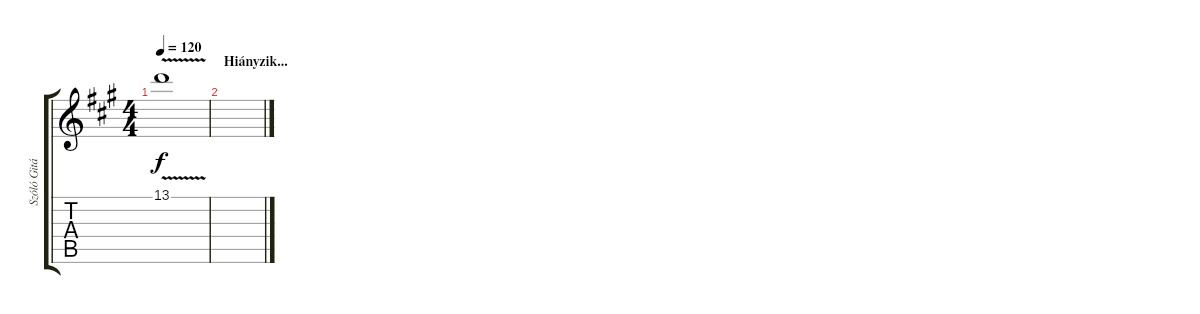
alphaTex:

\track ("Szóló Gitár 2" "Szóló Gitá") {instrument overdrivenguitar}
\staff {score tabs}
\tuning (Db4 Ab3 E3 B2 Gb2 Db2) {hide}
\ts (4 4)
\tempo 120
\clef g2
\ks a
13.1{v}.1{dy f} |
\section ("" "Hiányzik...")
